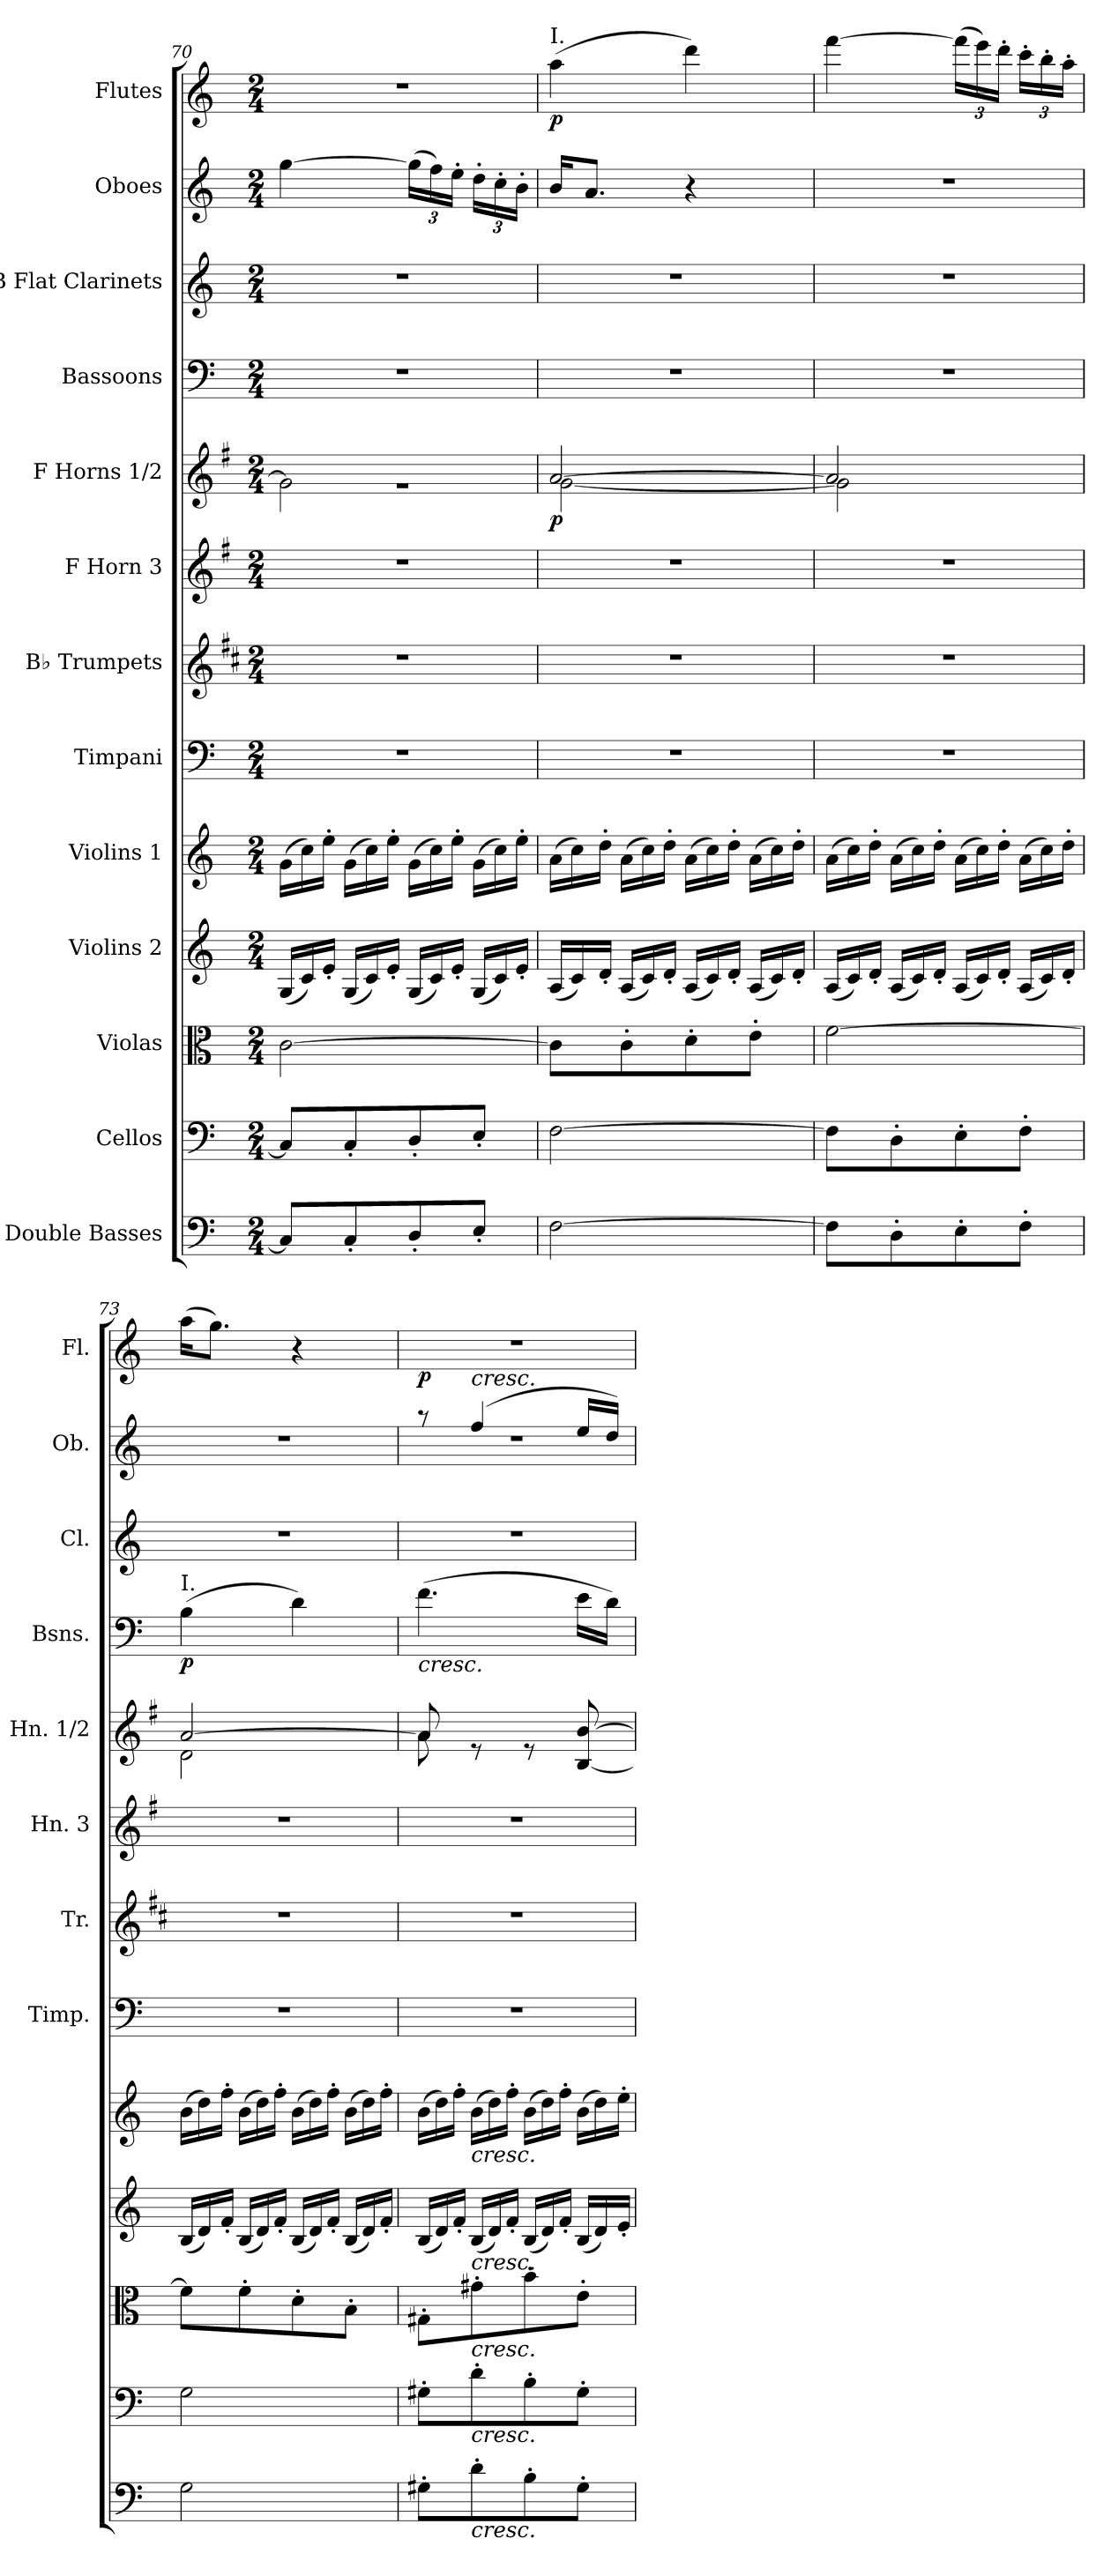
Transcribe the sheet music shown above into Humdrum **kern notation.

**kern	**kern	**kern	**kern	**kern	**kern	**kern	**kern	**kern	**dynam	**kern	**dynam	**kern	**kern	**kern	**dynam
*part13	*part12	*part11	*part10	*part9	*part8	*part7	*part6	*part5	*part5	*part4	*part4	*part3	*part2	*part1	*part1
*staff13	*staff12	*staff11	*staff10	*staff9	*staff8	*staff7	*staff6	*staff5	*staff5	*staff4	*staff4	*staff3	*staff2	*staff1	*staff1
*I"Double Basses	*I"Cellos	*I"Violas	*I"Violins 2	*I"Violins 1	*I"Timpani	*I"B♭ Trumpets	*I"F Horn 3	*I"F Horns 1/2	*	*I"Bassoons	*	*I"B Flat Clarinets	*I"Oboes	*I"Flutes	*
*	*	*	*	*	*I'Timp.	*I'Tr.	*I'Hn. 3	*I'Hn. 1/2	*	*I'Bsns.	*	*I'Cl.	*I'Ob.	*I'Fl.	*
*clefF4	*clefF4	*clefC3	*clefG2	*clefG2	*clefF4	*clefG2	*clefG2	*clefG2	*	*clefF4	*	*clefG2	*clefG2	*clefG2	*
*ITrd7c12	*	*	*	*	*	*ITrd1c2	*ITrd4c7	*ITrd4c7	*	*	*	*ITrd1c2	*	*	*
*k[]	*k[]	*k[]	*k[]	*k[]	*k[]	*k[]	*k[]	*k[]	*	*k[]	*	*k[b-e-]	*k[]	*k[]	*
*M2/4	*M2/4	*M2/4	*M2/4	*M2/4	*M2/4	*M2/4	*M2/4	*M2/4	*	*M2/4	*	*M2/4	*M2/4	*M2/4	*
*	*	*	*Xtuplet	*Xtuplet	*	*	*	*	*	*	*	*	*	*	*
=70	=70	=70	=70	=70	=70	=70	=70	=70	=70	=70	=70	=70	=70	=70	=70
*	*	*	*	*	*	*	*	*^	*	*	*	*	*	*	*
8CC/L]	8C/L]	[2c\	(<24G/LL	(>24g\LL	2r	2r	2r	2rg	2c\]	.	2r	.	2r	[4gg\	2r	.
.	.	.	24c/)	24cc\)	.	.	.	.	.	.	.	.	.	.	.	.
.	.	.	24e'/JJ	24ee'\JJ	.	.	.	.	.	.	.	.	.	.	.	.
8CC'/	8C'/	.	(<24G/LL	(>24g\LL	.	.	.	.	.	.	.	.	.	.	.	.
.	.	.	24c/)	24cc\)	.	.	.	.	.	.	.	.	.	.	.	.
.	.	.	24e'/JJ	24ee'\JJ	.	.	.	.	.	.	.	.	.	.	.	.
*	*	*	*	*	*	*	*	*	*	*	*	*	*	*Xbrackettup	*	*
8DD'/	8D'/	.	(<24G/LL	(>24g\LL	.	.	.	.	.	.	.	.	.	(>24gg\LL]	.	.
.	.	.	24c/)	24cc\)	.	.	.	.	.	.	.	.	.	24ff\)	.	.
.	.	.	24e'/JJ	24ee'\JJ	.	.	.	.	.	.	.	.	.	24ee'\JJ	.	.
8EE'/J	8E'/J	.	(<24G/LL	(>24g\LL	.	.	.	.	.	.	.	.	.	24dd'\LL	.	.
.	.	.	24c/)	24cc\)	.	.	.	.	.	.	.	.	.	24cc'\	.	.
.	.	.	24e'/JJ	24ee'\JJ	.	.	.	.	.	.	.	.	.	24b'\JJ	.	.
=71	=71	=71	=71	=71	=71	=71	=71	=71	=71	=71	=71	=71	=71	=71	=71	=71
!	!	!	!	!	!	!	!	!	!	!	!	!	!	!	!LO:TX:a:t=I.	!
!	!	!	!	!	!	!	!	!	!	!LO:DY:b	!	!	!	!	!	!LO:DY:b
[2FF\	[2F\	8c\L]	(<24A/LL	(>24a\LL	2r	2r	2r	[2d/	[2c\	p	2r	.	2r	16b/KL	(>4aa\	p
.	.	.	24c/)	24cc\)	.	.	.	.	.	.	.	.	.	.	.	.
.	.	.	.	.	.	.	.	.	.	.	.	.	.	8.a/J	.	.
.	.	.	24d'/JJ	24dd'\JJ	.	.	.	.	.	.	.	.	.	.	.	.
.	.	8c'\	(<24A/LL	(>24a\LL	.	.	.	.	.	.	.	.	.	.	.	.
.	.	.	24c/)	24cc\)	.	.	.	.	.	.	.	.	.	.	.	.
.	.	.	24d'/JJ	24dd'\JJ	.	.	.	.	.	.	.	.	.	.	.	.
.	.	8d'\	(<24A/LL	(>24a\LL	.	.	.	.	.	.	.	.	.	4r	4ddd\)	.
.	.	.	24c/)	24cc\)	.	.	.	.	.	.	.	.	.	.	.	.
.	.	.	24d'/JJ	24dd'\JJ	.	.	.	.	.	.	.	.	.	.	.	.
.	.	8e'\J	(<24A/LL	(>24a\LL	.	.	.	.	.	.	.	.	.	.	.	.
.	.	.	24c/)	24cc\)	.	.	.	.	.	.	.	.	.	.	.	.
.	.	.	24d'/JJ	24dd'\JJ	.	.	.	.	.	.	.	.	.	.	.	.
=72	=72	=72	=72	=72	=72	=72	=72	=72	=72	=72	=72	=72	=72	=72	=72	=72
8FF\L]	8F\L]	[2f\	(<24A/LL	(>24a\LL	2r	2r	2r	2d/]	2c\]	.	2r	.	2r	2r	[4fff\	.
.	.	.	24c/)	24cc\)	.	.	.	.	.	.	.	.	.	.	.	.
.	.	.	24d'/JJ	24dd'\JJ	.	.	.	.	.	.	.	.	.	.	.	.
8DD'\	8D'\	.	(<24A/LL	(>24a\LL	.	.	.	.	.	.	.	.	.	.	.	.
.	.	.	24c/)	24cc\)	.	.	.	.	.	.	.	.	.	.	.	.
.	.	.	24d'/JJ	24dd'\JJ	.	.	.	.	.	.	.	.	.	.	.	.
*	*	*	*	*	*	*	*	*	*	*	*	*	*	*	*Xbrackettup	*
8EE'\	8E'\	.	(<24A/LL	(>24a\LL	.	.	.	.	.	.	.	.	.	.	(>24fff\LL]	.
.	.	.	24c/)	24cc\)	.	.	.	.	.	.	.	.	.	.	24eee\)	.
.	.	.	24d'/JJ	24dd'\JJ	.	.	.	.	.	.	.	.	.	.	24ddd'\JJ	.
8FF'\J	8F'\J	.	(<24A/LL	(>24a\LL	.	.	.	.	.	.	.	.	.	.	24ccc'\LL	.
.	.	.	24c/)	24cc\)	.	.	.	.	.	.	.	.	.	.	24bb'\	.
.	.	.	24d'/JJ	24dd'\JJ	.	.	.	.	.	.	.	.	.	.	24aa'\JJ	.
!!LO:LB:g=z
=73	=73	=73	=73	=73	=73	=73	=73	=73	=73	=73	=73	=73	=73	=73	=73	=73
!	!	!	!	!	!	!	!	!	!	!	!LO:TX:a:t=I.	!	!	!	!	!
!	!	!	!	!	!	!	!	!	!	!	!	!LO:DY:b	!	!	!	!
2GG\	2G\	8f\L]	(<24B/LL	(>24b\LL	2r	2r	2r	[2d/	2G\	.	(>4B\	p	2r	2r	(>16aa\KL	.
.	.	.	24d/)	24dd\)	.	.	.	.	.	.	.	.	.	.	.	.
.	.	.	.	.	.	.	.	.	.	.	.	.	.	.	8.gg\J)	.
.	.	.	24f'/JJ	24ff'\JJ	.	.	.	.	.	.	.	.	.	.	.	.
.	.	8f'\	(<24B/LL	(>24b\LL	.	.	.	.	.	.	.	.	.	.	.	.
.	.	.	24d/)	24dd\)	.	.	.	.	.	.	.	.	.	.	.	.
.	.	.	24f'/JJ	24ff'\JJ	.	.	.	.	.	.	.	.	.	.	.	.
.	.	8d'\	(<24B/LL	(>24b\LL	.	.	.	.	.	.	4d\)	.	.	.	4r	.
.	.	.	24d/)	24dd\)	.	.	.	.	.	.	.	.	.	.	.	.
.	.	.	24f'/JJ	24ff'\JJ	.	.	.	.	.	.	.	.	.	.	.	.
.	.	8B'\J	(<24B/LL	(>24b\LL	.	.	.	.	.	.	.	.	.	.	.	.
.	.	.	24d/)	24dd\)	.	.	.	.	.	.	.	.	.	.	.	.
.	.	.	24f'/JJ	24ff'\JJ	.	.	.	.	.	.	.	.	.	.	.	.
!!LO:PB:g=z
=74	=74	=74	=74	=74	=74	=74	=74	=74	=74	=74	=74	=74	=74	=74	=74	=74
*	*	*	*	*	*	*	*	*	*	*	*	*	*	*^	*	*
!	!	!	!	!	!	!	!	!	!	!	!LO:TX:b:i:t=cresc.	!	!	!	!	!	!
!	!	!	!	!	!	!	!	!	!	!	!	!	!	!	!	!	!LO:DY:b
8GG#X'\L	8G#X'\L	8G#X'\L	(<24B/LL	(>24b\LL	2r	2r	2r	8d/]	8d\	.	(>4.f\	.	2r	8r	2rdd	2r	p
.	.	.	24d/)	24dd\)	.	.	.	.	.	.	.	.	.	.	.	.	.
.	.	.	24f'/JJ	24ff'\JJ	.	.	.	.	.	.	.	.	.	.	.	.	.
!	!	!	!	!	!	!	!	!	!	!	!	!	!	!LO:TX:a:i:t=cresc.	!	!	!
!	!	!	!	!LO:TX:b:i:t=cresc.	!	!	!	!	!	!	!	!	!	!	!	!	!
!	!	!	!LO:TX:b:i:t=cresc.	!	!	!	!	!	!	!	!	!	!	!	!	!	!
!	!	!LO:TX:b:i:t=cresc.	!	!	!	!	!	!	!	!	!	!	!	!	!	!	!
!	!LO:TX:b:i:t=cresc.	!	!	!	!	!	!	!	!	!	!	!	!	!	!	!	!
!LO:TX:b:i:t=cresc.	!	!	!	!	!	!	!	!	!	!	!	!	!	!	!	!	!
8D'\	8d'\	8g#X'\	(<24B/LL	(>24b\LL	.	.	.	8re	4.ryy	.	.	.	.	(>4ff/	.	.	.
.	.	.	24d/)	24dd\)	.	.	.	.	.	.	.	.	.	.	.	.	.
.	.	.	24f'/JJ	24ff'\JJ	.	.	.	.	.	.	.	.	.	.	.	.	.
8BB'\	8B'\	8b'\	(<24B/LL	(>24b\LL	.	.	.	8re	.	.	.	.	.	.	.	.	.
.	.	.	24d/)	24dd\)	.	.	.	.	.	.	.	.	.	.	.	.	.
.	.	.	24f'/JJ	24ff'\JJ	.	.	.	.	.	.	.	.	.	.	.	.	.
8GG#'\J	8G#'\J	8e'\J	(<24B/LL	(>24b\LL	.	.	.	[8E/ [8e/	.	.	16e\LL	.	.	16ee/LL	.	.	.
.	.	.	24d/)	24dd\)	.	.	.	.	.	.	.	.	.	.	.	.	.
.	.	.	.	.	.	.	.	.	.	.	16d\JJ)	.	.	16dd/JJ)	.	.	.
.	.	.	24e'/JJ	24ee'\JJ	.	.	.	.	.	.	.	.	.	.	.	.	.
*	*	*	*	*	*	*	*	*v	*v	*	*	*	*	*v	*v	*	*
=	=	=	=	=	=	=	=	=	=	=	=	=	=	=	=
*-	*-	*-	*-	*-	*-	*-	*-	*-	*-	*-	*-	*-	*-	*-	*-
